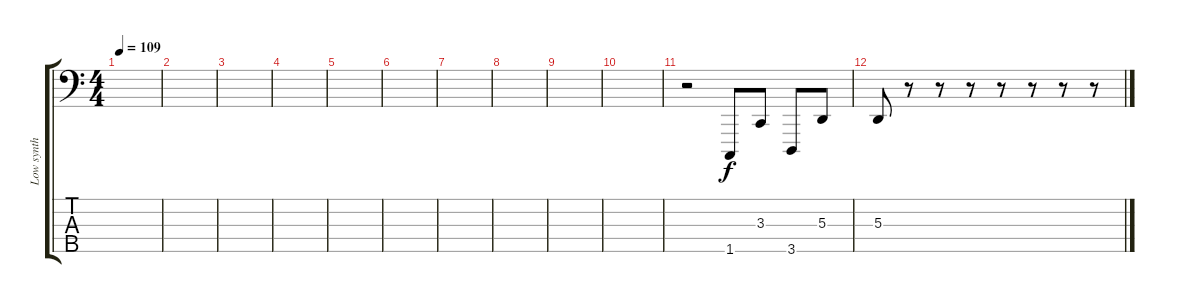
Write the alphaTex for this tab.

\track ("Low synth 1" "Low synth ") {instrument harpsichord}
\staff {score tabs}
\tuning (G2 D2 A1 E1 B0) {hide}
\ts (4 4)
\tempo 109
\clef f4
\ks c
|
|
|
|
|
|
|
|
|
|
r.2 1.5.8 3.3.8 3.5.8 5.3.8 |
5.3.8 r.8 r.8 r.8 r.8 r.8 r.8 r.8
